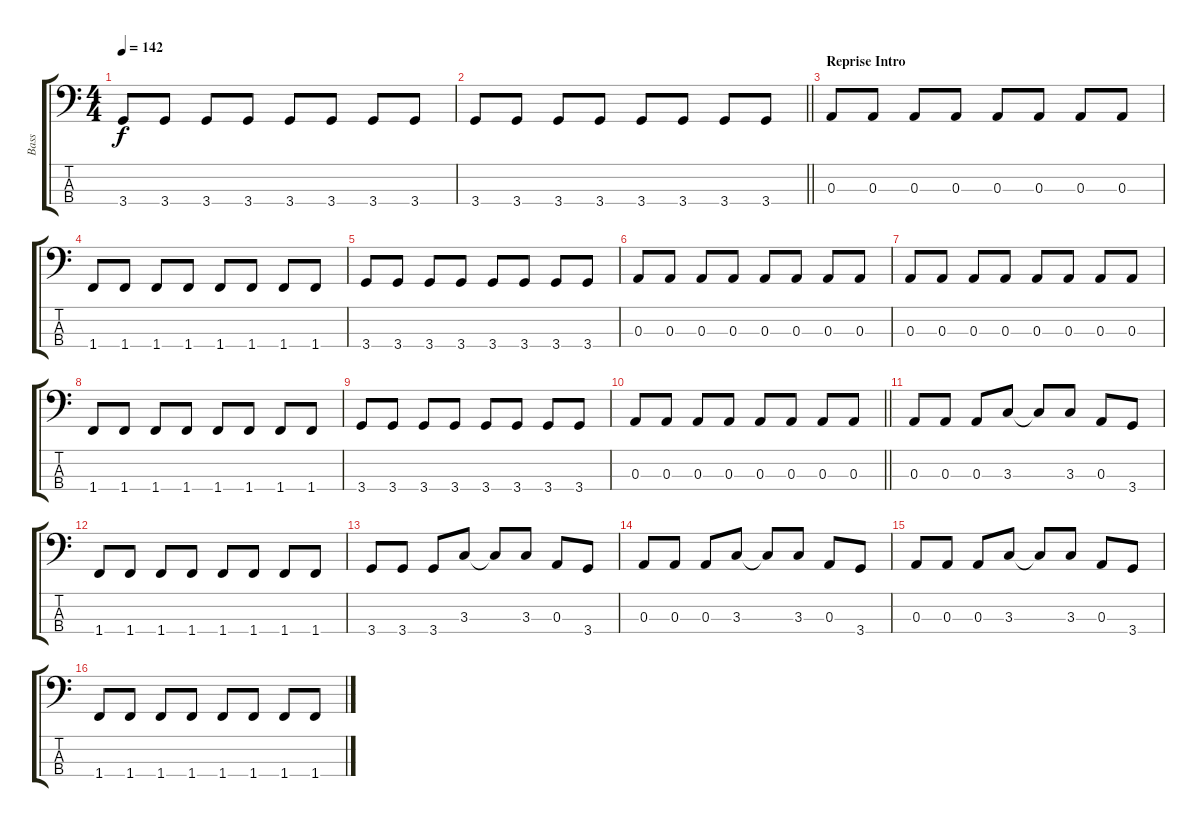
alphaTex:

\track ("Bass" "Bass") {instrument electricbassfinger}
\staff {score tabs}
\tuning (G2 D2 A1 E1) {hide}
\ts (4 4)
\tempo 142
\clef f4
\ks c
3.4.8{dy f} 3.4.8 3.4.8 3.4.8 3.4.8 3.4.8 3.4.8 3.4.8 |
\barLineRight lightlight
3.4.8 3.4.8 3.4.8 3.4.8 3.4.8 3.4.8 3.4.8 3.4.8 |
\section ("" "Reprise Intro")
0.3.8 0.3.8 0.3.8 0.3.8 0.3.8 0.3.8 0.3.8 0.3.8 |
1.4.8 1.4.8 1.4.8 1.4.8 1.4.8 1.4.8 1.4.8 1.4.8 |
3.4.8 3.4.8 3.4.8 3.4.8 3.4.8 3.4.8 3.4.8 3.4.8 |
0.3.8 0.3.8 0.3.8 0.3.8 0.3.8 0.3.8 0.3.8 0.3.8 |
0.3.8 0.3.8 0.3.8 0.3.8 0.3.8 0.3.8 0.3.8 0.3.8 |
1.4.8 1.4.8 1.4.8 1.4.8 1.4.8 1.4.8 1.4.8 1.4.8 |
3.4.8 3.4.8 3.4.8 3.4.8 3.4.8 3.4.8 3.4.8 3.4.8 |
\barLineRight lightlight
0.3.8 0.3.8 0.3.8 0.3.8 0.3.8 0.3.8 0.3.8 0.3.8 |
0.3.8 0.3.8 0.3.8 3.3.8 3.3{t}.8 3.3.8 0.3.8 3.4.8 |
1.4.8 1.4.8 1.4.8 1.4.8 1.4.8 1.4.8 1.4.8 1.4.8 |
3.4.8 3.4.8 3.4.8 3.3.8 3.3{t}.8 3.3.8 0.3.8 3.4.8 |
0.3.8 0.3.8 0.3.8 3.3.8 3.3{t}.8 3.3.8 0.3.8 3.4.8 |
0.3.8 0.3.8 0.3.8 3.3.8 3.3{t}.8 3.3.8 0.3.8 3.4.8 |
1.4.8 1.4.8 1.4.8 1.4.8 1.4.8 1.4.8 1.4.8 1.4.8
